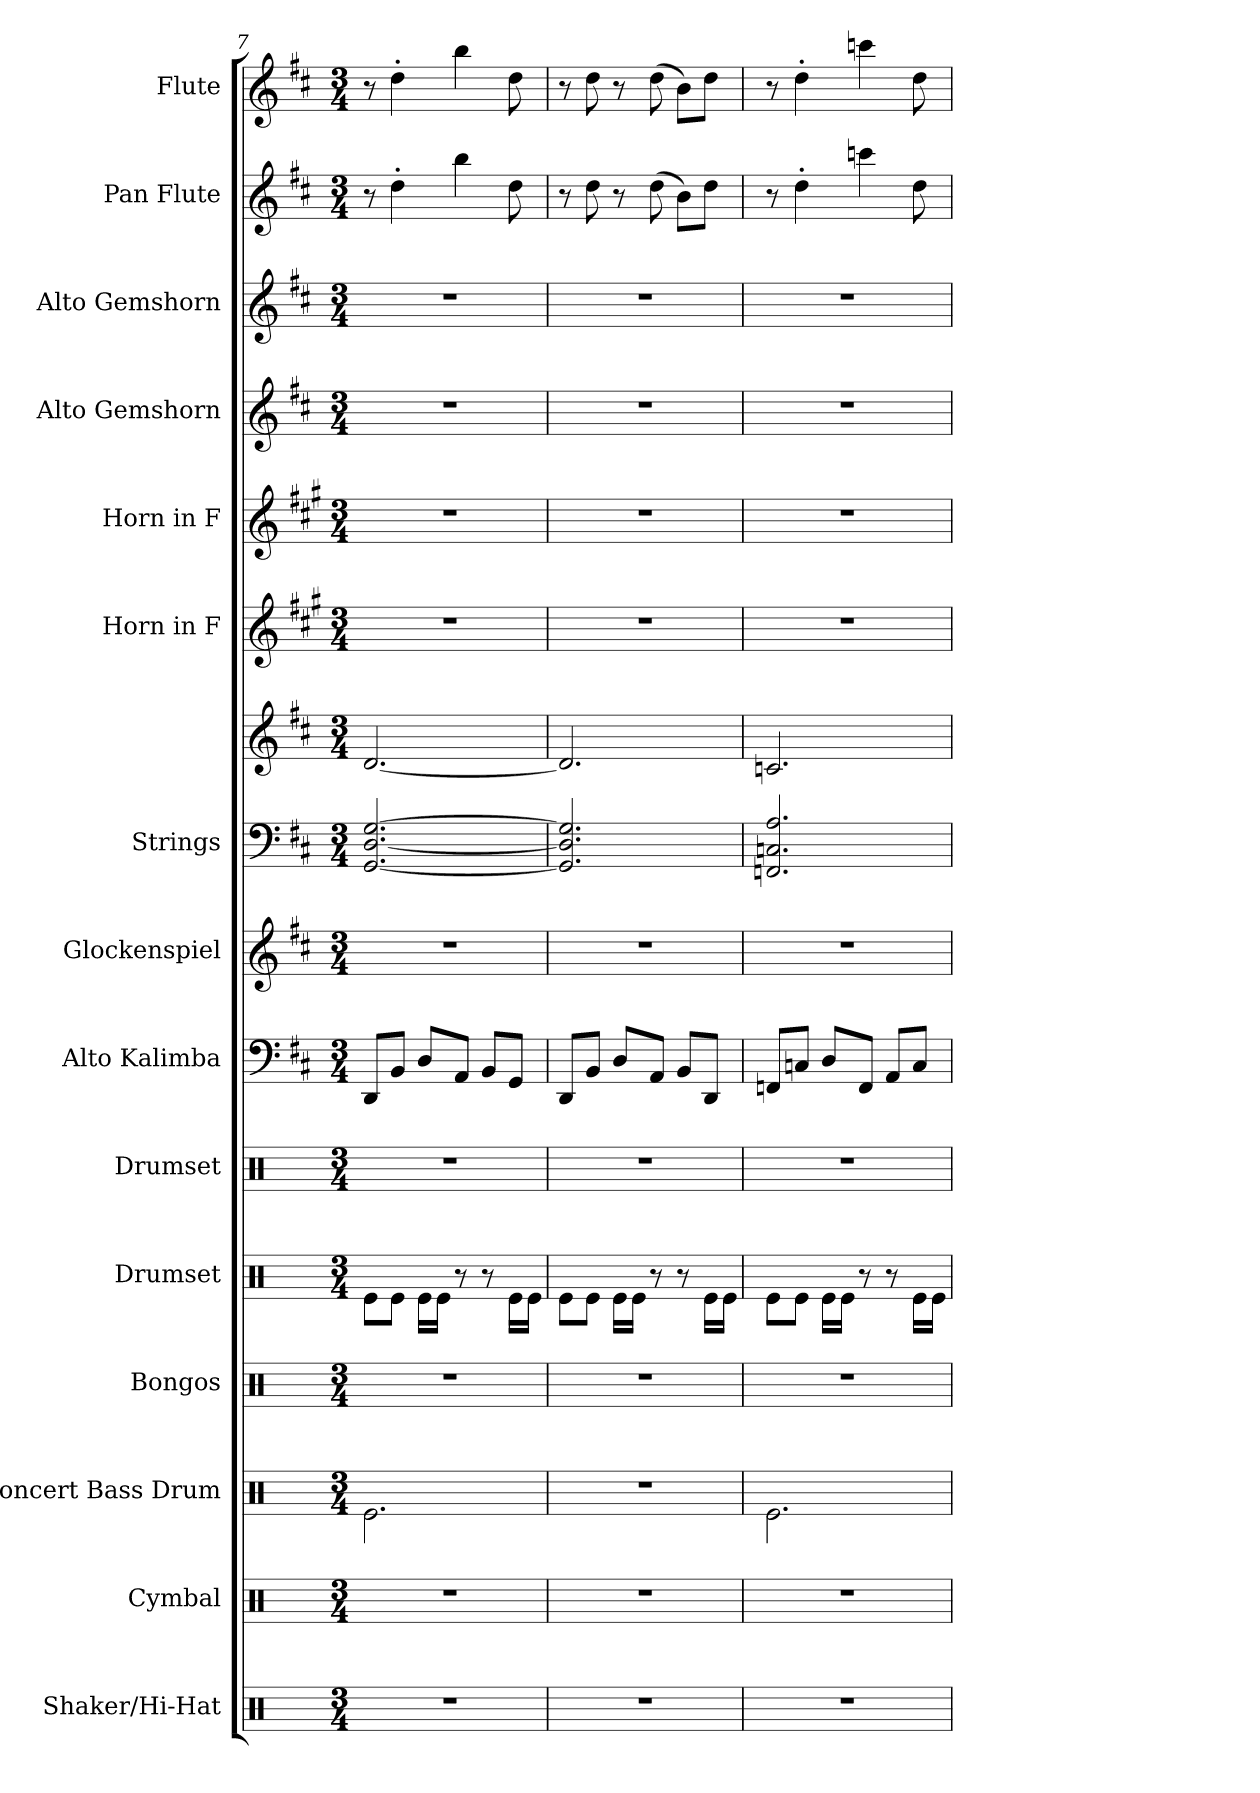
**kern	**kern	**kern	**kern	**kern	**kern	**kern	**kern	**kern	**kern	**kern	**kern	**kern	**kern	**kern	**kern
*part15	*part14	*part13	*part12	*part11	*part10	*part9	*part8	*part7	*part7	*part6	*part5	*part4	*part3	*part2	*part1
*staff16	*staff15	*staff14	*staff13	*staff12	*staff11	*staff10	*staff9	*staff8	*staff7	*staff6	*staff5	*staff4	*staff3	*staff2	*staff1
*I"Shaker/Hi-Hat	*I"Cymbal	*I"Concert Bass Drum	*I"Bongos	*I"Drumset	*I"Drumset	*I"Alto Kalimba	*I"Glockenspiel	*I"Strings	*	*I"Horn in F	*I"Horn in F	*I"Alto Gemshorn	*I"Alto Gemshorn	*I"Pan Flute	*I"Flute
*I'Sh/HH	*I'Cym.	*I'Con. BD	*I'Bon.	*I'D. Set	*I'D. Set	*I'A. Kal.	*I'Glock.	*I'St.	*	*	*	*I'A. Gh.	*I'A. Gh.	*I'Pn. Fl.	*I'Fl.
*clefX	*clefX	*clefX	*clefX	*clefX	*clefX	*clefF4	*clefG2	*clefF4	*clefG2	*clefG2	*clefG2	*clefG2	*clefG2	*clefG2	*clefG2
*	*	*	*	*	*	*	*ITrd-14c-24	*	*	*ITrd4c7	*ITrd4c7	*	*	*	*
*k[]	*k[]	*k[]	*k[]	*k[]	*k[]	*k[f#c#]	*k[f#c#]	*k[f#c#]	*k[f#c#]	*k[f#c#]	*k[f#c#]	*k[f#c#]	*k[f#c#]	*k[f#c#]	*k[f#c#]
*M3/4	*M3/4	*M3/4	*M3/4	*M3/4	*M3/4	*M3/4	*M3/4	*M3/4	*M3/4	*M3/4	*M3/4	*M3/4	*M3/4	*M3/4	*M3/4
=7	=7	=7	=7	=7	=7	=7	=7	=7	=7	=7	=7	=7	=7	=7	=7
2.r	2.r	2.Re\	2.r	8Re\L	2.r	8DD/L	2.r	[2.GG/ [2.D/ [2.G/	[2.d/	2.r	2.r	2.r	2.r	8r	8r
.	.	.	.	8Re\J	.	8BB/J	.	.	.	.	.	.	.	4dd'\	4dd'\
.	.	.	.	16Re\LL	.	8D/L	.	.	.	.	.	.	.	.	.
.	.	.	.	16Re\JJ	.	.	.	.	.	.	.	.	.	.	.
.	.	.	.	8r	.	8AA/J	.	.	.	.	.	.	.	4bb\	4bb\
.	.	.	.	8r	.	8BB/L	.	.	.	.	.	.	.	.	.
.	.	.	.	16Re\LL	.	8GG/J	.	.	.	.	.	.	.	8dd\	8dd\
.	.	.	.	16Re\JJ	.	.	.	.	.	.	.	.	.	.	.
=8	=8	=8	=8	=8	=8	=8	=8	=8	=8	=8	=8	=8	=8	=8	=8
2.r	2.r	2.r	2.r	8Re\L	2.r	8DD/L	2.r	2.GG/] 2.D/] 2.G/]	2.d/]	2.r	2.r	2.r	2.r	8r	8r
.	.	.	.	8Re\J	.	8BB/J	.	.	.	.	.	.	.	8dd\	8dd\
.	.	.	.	16Re\LL	.	8D/L	.	.	.	.	.	.	.	8r	8r
.	.	.	.	16Re\JJ	.	.	.	.	.	.	.	.	.	.	.
.	.	.	.	8r	.	8AA/J	.	.	.	.	.	.	.	(8dd\	(8dd\
.	.	.	.	8r	.	8BB/L	.	.	.	.	.	.	.	8b\L)	8b\L)
.	.	.	.	16Re\LL	.	8DD/J	.	.	.	.	.	.	.	8dd\J	8dd\J
.	.	.	.	16Re\JJ	.	.	.	.	.	.	.	.	.	.	.
=9	=9	=9	=9	=9	=9	=9	=9	=9	=9	=9	=9	=9	=9	=9	=9
2.r	2.r	2.Re\	2.r	8Re\L	2.r	8FFn/L	2.r	2.FFn/ 2.Cn/ 2.A/	2.cn/	2.r	2.r	2.r	2.r	8r	8r
.	.	.	.	8Re\J	.	8Cn/J	.	.	.	.	.	.	.	4dd'\	4dd'\
.	.	.	.	16Re\LL	.	8D/L	.	.	.	.	.	.	.	.	.
.	.	.	.	16Re\JJ	.	.	.	.	.	.	.	.	.	.	.
.	.	.	.	8r	.	8FF/J	.	.	.	.	.	.	.	4cccn\	4cccn\
.	.	.	.	8r	.	8AA/L	.	.	.	.	.	.	.	.	.
.	.	.	.	16Re\LL	.	8C/J	.	.	.	.	.	.	.	8dd\	8dd\
.	.	.	.	16Re\JJ	.	.	.	.	.	.	.	.	.	.	.
=	=	=	=	=	=	=	=	=	=	=	=	=	=	=	=
*-	*-	*-	*-	*-	*-	*-	*-	*-	*-	*-	*-	*-	*-	*-	*-
